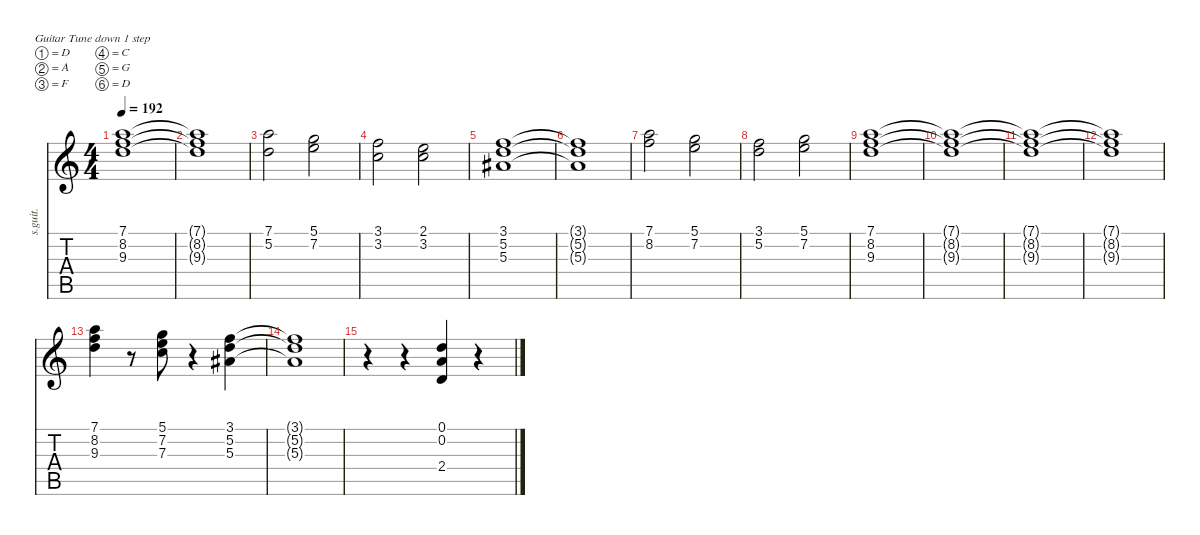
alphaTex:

\defaultSystemsLayout 4
\hideDynamics
\bracketExtendMode nobrackets
\track ("Janne Warman" "s.guit.") {instrument lead1square}
\staff {score tabs}
\tuning (D4 A3 F3 C3 G2 D2)
\displaytranspose 12
\ts (4 4)
\tempo 192
\clef g2
\ks c
(7.1 8.2 9.3).1{lyrics (0 "") lyrics (1 "") lyrics (2 "") lyrics (3 "") lyrics (4 "") dy f} |
(7.1{t} 8.2{t} 9.3{t}).1{lyrics (0 "") lyrics (1 "") lyrics (2 "") lyrics (3 "") lyrics (4 "")} |
(7.1 5.2).2{lyrics (0 "") lyrics (1 "") lyrics (2 "") lyrics (3 "") lyrics (4 "")} (5.1 7.2).2{lyrics (0 "") lyrics (1 "") lyrics (2 "") lyrics (3 "") lyrics (4 "")} |
(3.1 3.2).2{lyrics (0 "") lyrics (1 "") lyrics (2 "") lyrics (3 "") lyrics (4 "")} (2.1 3.2).2{lyrics (0 "") lyrics (1 "") lyrics (2 "") lyrics (3 "") lyrics (4 "")} |
(3.1 5.2 5.3{acc #}).1{lyrics (0 "") lyrics (1 "") lyrics (2 "") lyrics (3 "") lyrics (4 "")} |
(3.1{t} 5.2{t} 5.3{t acc #}).1{lyrics (0 "") lyrics (1 "") lyrics (2 "") lyrics (3 "") lyrics (4 "")} |
(7.1 8.2).2{lyrics (0 "") lyrics (1 "") lyrics (2 "") lyrics (3 "") lyrics (4 "")} (5.1 7.2).2{lyrics (0 "") lyrics (1 "") lyrics (2 "") lyrics (3 "") lyrics (4 "")} |
(3.1 5.2).2{lyrics (0 "") lyrics (1 "") lyrics (2 "") lyrics (3 "") lyrics (4 "")} (5.1 7.2).2{lyrics (0 "") lyrics (1 "") lyrics (2 "") lyrics (3 "") lyrics (4 "")} |
(7.1 8.2 9.3).1{lyrics (0 "") lyrics (1 "") lyrics (2 "") lyrics (3 "") lyrics (4 "")} |
(7.1{t} 8.2{t} 9.3{t}).1{lyrics (0 "") lyrics (1 "") lyrics (2 "") lyrics (3 "") lyrics (4 "")} |
(7.1{t} 8.2{t} 9.3{t}).1{lyrics (0 "") lyrics (1 "") lyrics (2 "") lyrics (3 "") lyrics (4 "")} |
(7.1{t} 8.2{t} 9.3{t}).1{lyrics (0 "") lyrics (1 "") lyrics (2 "") lyrics (3 "") lyrics (4 "")} |
(7.1 8.2 9.3).4{lyrics (0 "") lyrics (1 "") lyrics (2 "") lyrics (3 "") lyrics (4 "")} r.8 (5.1 7.2 7.3).8{lyrics (0 "") lyrics (1 "") lyrics (2 "") lyrics (3 "") lyrics (4 "")} r.4 (3.1 5.2 5.3{acc #}).4{lyrics (0 "") lyrics (1 "") lyrics (2 "") lyrics (3 "") lyrics (4 "")} |
(3.1{t} 5.2{t} 5.3{t acc #}).1{lyrics (0 "") lyrics (1 "") lyrics (2 "") lyrics (3 "") lyrics (4 "")} |
r.4 r.4 (0.1 0.2 2.4).4{lyrics (0 "") lyrics (1 "") lyrics (2 "") lyrics (3 "") lyrics (4 "")} r.4
